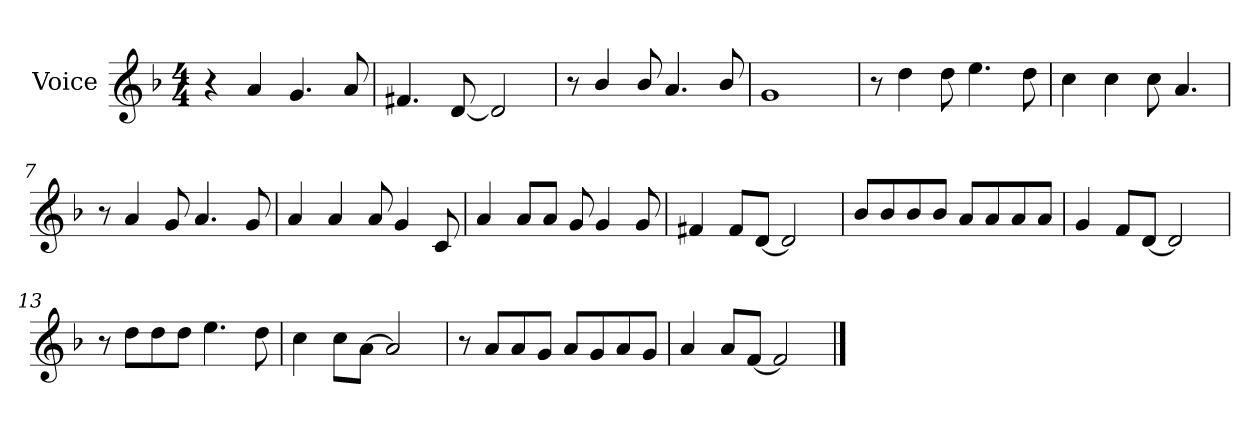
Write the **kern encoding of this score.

**kern
*part1
*staff1
*I"Voice
*I'V.
*clefG2
*k[b-]
*F:
*M4/4
=1
4r
4a/
4.g/
8a/
=2
4.f#X/
[<8d/
2d/]
=3
8r
4b-/
8b-/
4.a/
8b-/
=4
1g
!!LO:LB:g=z
=5
8r
4dd\
8dd\
4.ee\
8dd\
=6
4cc\
4cc\
8cc\
4.a/
=7
8r
4a/
8g/
4.a/
8g/
=8
4a/
4a/
8a/
4g/
8c/
!!LO:LB:g=z
=9
4a/
8a/L
8a/J
8g/
4g/
8g/
=10
4f#X/
8f#/L
[<8d/J
2d/]
=11
8b-/L
8b-/
8b-/
8b-/J
8a/L
8a/
8a/
8a/J
=12
4g/
8f/L
[<8d/J
2d/]
!!LO:LB:g=z
=13
8r
8dd\L
8dd\
8dd\J
4.ee\
8dd\
=14
4cc\
8cc\L
[>8a\J
2a/]
=15
8r
8a/L
8a/
8g/J
8a/L
8g/
8a/
8g/J
=16
4a/
8a/L
[<8f/J
2f/]
==
*-
